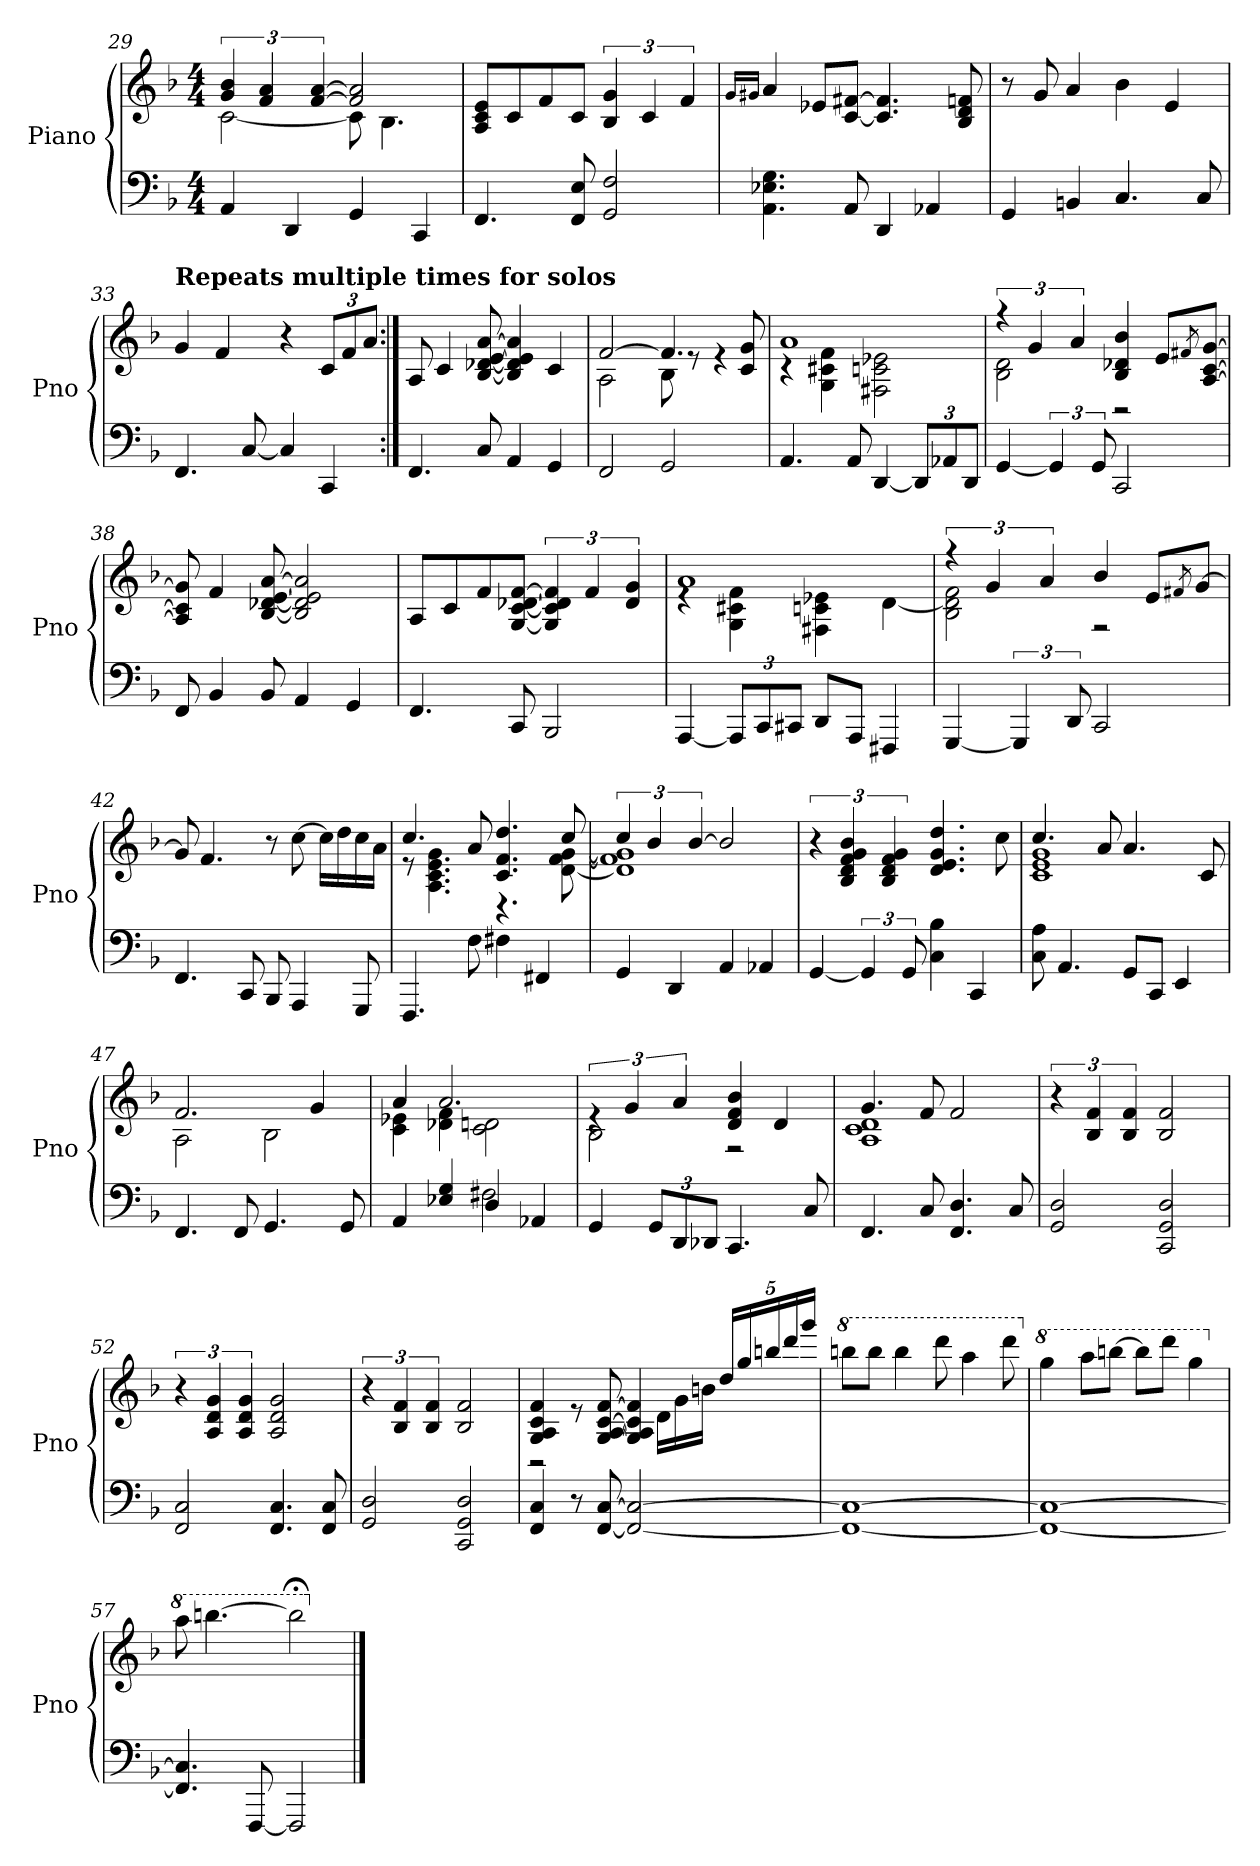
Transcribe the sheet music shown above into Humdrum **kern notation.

**kern	**kern
*part1	*part1
*staff2	*staff1
*I"Piano	*
*I'Pno	*
*clefF4	*clefG2
*k[b-]	*k[b-]
*M4/4	*M4/4
=29	=29
*	*^
4AA/	6g/ 6b-/	[2c\
.	6f/ 6a/	.
4DD/	.	.
.	[6f/ [6a/	.
4GG/	2f/] 2a/]	8c\]
.	.	4.B-\
4CC/	.	.
*	*v	*v
!!LO:LB:g=z
=30	=30
4.FF/	8A/ 8c/ 8e/L
.	8c/
.	8f/
8FF/ 8E/	8c/J
2GG/ 2F/	6B-/ 6g/
.	6c/
.	6f/
=31	=31
.	16qg/LL
.	16qg#X/JJ
4.AA\ 4.E-X\ 4.G\	4a/
.	8e-X/L
8AA/	[8c/ [8f#X/J
4DD/	4.c/] 4.f#/]
4AA-X/	.
.	8B-/ 8d/ 8fn/
=32	=32
4GG/	8r
.	8g/
4BBn/	4a/
4.C/	4b-\
.	4e/
8C/	.
=33	=33
!	!LO:TX:a:B:t=Repeats multiple times for solos
4.FF/	4g/
.	4f/
[8C/	.
4C/]	4r
*	*Xbrackettup
4CC/	12c/L
.	12f/
.	12a/J
=34:|!	=34:|!
4.FF/	8A/
.	4c/
8C/	[8B-/ [8d-X/ [8e/ [8a/
4AA/	4B-/] 4d-/] 4e/] 4a/]
4GG/	4c/
!!LO:LB:g=z
=35	=35
*	*^
2FF/	[2f/	2A\
2GG/	4.f/]	8B-\
.	.	8re
.	.	4re
.	8c/ 8g/	.
=36	=36	=36
4.AA/	1a	4r
.	.	4G\ 4c#X\ 4f\
8AA/	.	.
[4DD/	.	2F#X\ 2cn\ 2e-X\
*Xbrackettup	*	*
12DD/L]	.	.
12AA-X/	.	.
12DD/J	.	.
=37	=37	=37
*	*brackettup	*
[4GG/	6r	2B-\ 2d\
.	6g/	.
*brackettup	*	*
6GG/]	.	.
.	6a/	.
12GG/	.	.
2CC/	4B-/ 4d-X/ 4b-/	2r
.	8e/L	.
.	8qf#X/	.
.	[8A/ [8c/ [8g/J	.
*	*v	*v
=38	=38
8FF/	8A/] 8c/] 8g/]
4BB-/	4f/
8BB-/	[8B-/ [8d-X/ [8e/ [8a/
4AA/	2B-/] 2d-/] 2e/] 2a/]
4GG/	.
!!LO:LB:g=z
=39	=39
4.FF/	8A/L
.	8c/
.	8f/
8CC/	[8G/ [8c/ [8d-X/ [8f/J
2BBB-/	6G/] 6c/] 6d-/] 6f/]
.	6f/
.	6d-/ 6g/
!!LO:PB:g=z
=40	=40
*	*^
[4AAA/	1a	4re
*Xbrackettup	*	*
12AAA/L]	.	4G\ 4c#X\ 4f\
12CC/	.	.
12CC#X/J	.	.
8DD/L	.	4F#X\ 4cn\ 4e-X\
8AAA/J	.	.
4FFF#X/	.	[4d\
=41	=41	=41
[4GGG/	6r	2B-\ 2d\] 2f\
.	6g/	.
*brackettup	*	*
6GGG/]	.	.
.	6a/	.
12DD/	.	.
2CC/	4b-/	2r
.	8e/L	.
.	8qf#X/	.
.	[8g/J	.
*	*v	*v
=42	=42
4.FF/	8g/]
.	4.f/
8CC/	.
8BBB-/	8r
4AAA/	[8cc\
.	16cc\LL]
.	16dd\
8GGG/	16cc\
.	16a\JJ
=43	=43
*	*^
4.FFF/	4.cc/	8r
.	.	4.A\ 4.c\ 4.e\ 4.g\
8F\	8a/	.
4F#X\	4.c/ 4.f/ 4.dd/	4.r
4FF#X/	.	.
.	8cc/	[8d\ [8f\ [8g\
!!LO:PB:g=z	!!
=44	=44	=44
4GG/	6cc/	1d] 1f] 1g]
.	6b-/	.
4DD/	.	.
.	[6b-/	.
4AA/	2b-/]	.
4AA-X/	.	.
*	*v	*v
=45	=45
[4GG/	6r
.	6B-/ 6d/ 6f/ 6g/ 6b-/
6GG/]	.
.	6B-/ 6d/ 6f/ 6g/
12GG/	.
4C\ 4B-\	4.d/ 4.e/ 4.g/ 4.dd/
4CC/	.
.	8cc\
=46	=46
*	*^
8C\ 8A\	4.cc/	1c 1e 1g
4.AA/	.	.
.	8a/	.
8GG/L	4.a/	.
8CC/J	.	.
4EE/	.	.
.	8c/	.
=47	=47	=47
4.FF/	2.f/	2A\
8FF/	.	.
4.GG/	.	2B-\
.	4g/	.
8GG/	.	.
=48	=48	=48
*^	*	*
4AA/	2ryy	4a/	4c\ 4e-X\
4E-X/ 4G/	.	2.a/	4d-X\ 4f\
4D/	2F#X\	.	2c\ 2dn\
4AA-X/	.	.	.
*v	*v	*	*
!!LO:LB:g=z	!!
=49	=49	=49
4GG/	6re	2B-\
.	6g/	.
*Xbrackettup	*	*
12GG/L	.	.
12DD/	6a/	.
12DD-X/J	.	.
4.CC/	4d/ 4f/ 4b-/	2r
.	4d/	.
8C/	.	.
=50	=50	=50
4.FF/	4.g/	1A 1c 1d
8C/	8f/	.
4.FF/ 4.D/	2f/	.
8C/	.	.
*	*v	*v
=51	=51
2GG/ 2D/	6r
.	6B-/ 6f/
.	6B-/ 6f/
2CC/ 2GG/ 2D/	2B-/ 2f/
=52	=52
2FF/ 2C/	6r
.	6A/ 6d/ 6g/
.	6A/ 6d/ 6g/
4.FF/ 4.C/	2A/ 2d/ 2g/
8FF/ 8C/	.
=53	=53
2GG/ 2D/	6r
.	6B-/ 6f/
.	6B-/ 6f/
2CC/ 2GG/ 2D/	2B-/ 2f/
!!LO:LB:g=z
=54	=54
*	*^
4FF/ 4C/	4G/ 4A/ 4c/ 4f/	2r
8r	8re	.
[8FF/ [8C/	[8G/ [8A/ [8c/ [8f/	.
2FF/_ 2C/_	4G/] 4A/] 4c/] 4f/]	16ryy
.	.	16d\LL
.	.	16g\
.	.	16bn\JJ
*	*Xbrackettup	*
.	20dd/LL	4ryy
.	20gg/	.
.	20bbn/	.
.	20ddd/	.
.	20ggg/JJ	.
*	*v	*v
=55	=55
*	*8va
1FF_ 1C_	8bbbn\L
.	8bbb\J
.	4bbb\
.	8dddd\
.	4aaa\
.	8dddd\
=56	=56
*	*X8va
*	*8va
1FF_ 1C_	4ggg\
.	8aaa\L
.	[8bbbn\J
.	8bbb\L]
.	8dddd\J
.	4ggg\
=57	=57
*	*X8va
*	*8va
4.FF/] 4.C/]	8aaa\
.	[4.bbbn\
[8FFF/	.
2FFF/]	2bbb;<\]
*	*X8va
==	==
*-	*-
